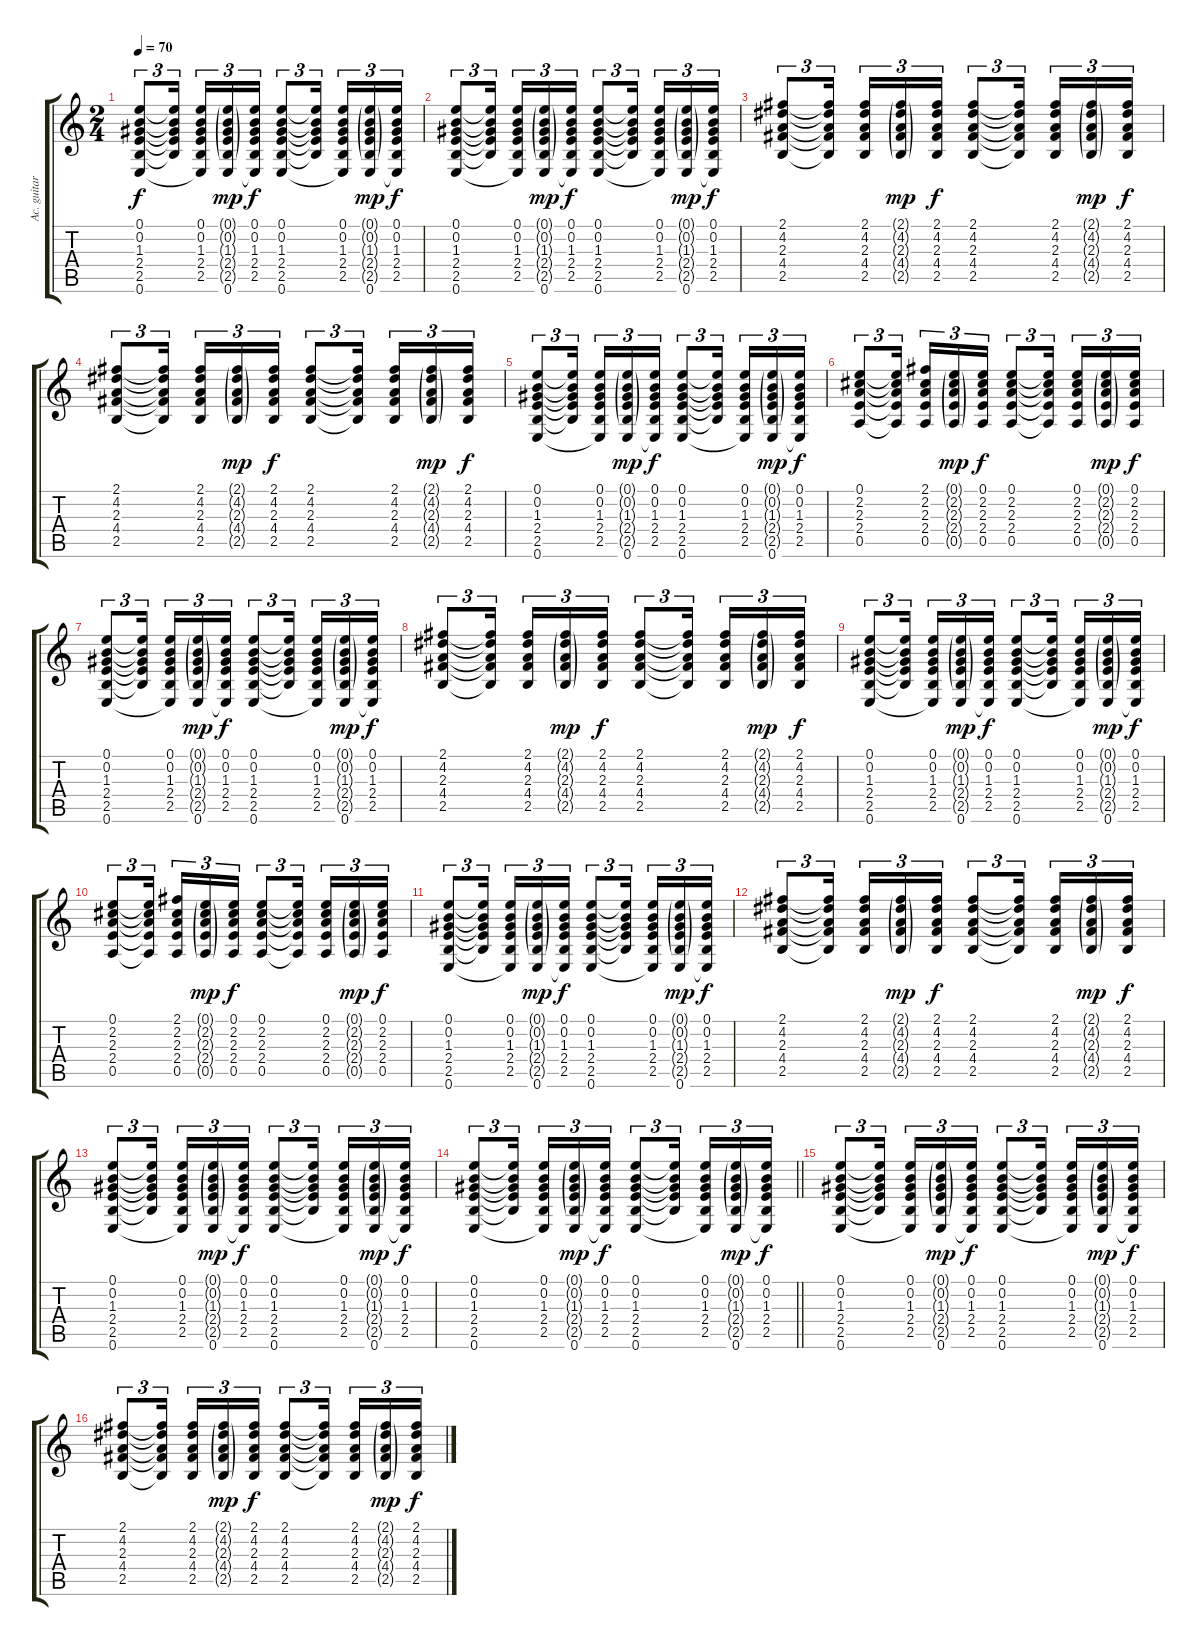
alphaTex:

\track ("Ac. guitar (Ак. гитара)" "Ac. guitar") {instrument acousticguitarsteel}
\staff {score tabs}
\tuning (E4 B3 G3 D3 A2 E2) {hide}
\ts (2 4)
\tempo 70
\clef g2
\ks c
(0.1 0.2 1.3 2.4 2.5 0.6).8{tu (3 2) dy f} (0.1{t} 0.2{t} 1.3{t} 2.4{t} 2.5{t}).16{tu (3 2)} (0.1 0.2 1.3 2.4 2.5 0.6{t}).16{tu (3 2)} (0.1{g} 0.2{g} 1.3{g} 2.4{g} 2.5{g} 0.6).16{tu (3 2) dy mp} (0.1 0.2 1.3 2.4 2.5 0.6{t}).16{tu (3 2) dy f} (0.1 0.2 1.3 2.4 2.5 0.6).8{tu (3 2)} (0.1{t} 0.2{t} 1.3{t} 2.4{t} 2.5{t}).16{tu (3 2)} (0.1 0.2 1.3 2.4 2.5 0.6{t}).16{tu (3 2)} (0.1{g} 0.2{g} 1.3{g} 2.4{g} 2.5{g} 0.6).16{tu (3 2) dy mp} (0.1 0.2 1.3 2.4 2.5 0.6{t}).16{tu (3 2) dy f} |
(0.1 0.2 1.3 2.4 2.5 0.6).8{tu (3 2)} (0.1{t} 0.2{t} 1.3{t} 2.4{t} 2.5{t}).16{tu (3 2)} (0.1 0.2 1.3 2.4 2.5 0.6{t}).16{tu (3 2)} (0.1{g} 0.2{g} 1.3{g} 2.4{g} 2.5{g} 0.6).16{tu (3 2) dy mp} (0.1 0.2 1.3 2.4 2.5 0.6{t}).16{tu (3 2) dy f} (0.1 0.2 1.3 2.4 2.5 0.6).8{tu (3 2)} (0.1{t} 0.2{t} 1.3{t} 2.4{t} 2.5{t}).16{tu (3 2)} (0.1 0.2 1.3 2.4 2.5 0.6{t}).16{tu (3 2)} (0.1{g} 0.2{g} 1.3{g} 2.4{g} 2.5{g} 0.6).16{tu (3 2) dy mp} (0.1 0.2 1.3 2.4 2.5 0.6{t}).16{tu (3 2) dy f} |
(2.1 4.2 2.3 4.4 2.5).8{tu (3 2)} (2.1{t} 4.2{t} 2.3{t} 4.4{t} 2.5{t}).16{tu (3 2)} (2.1 4.2 2.3 4.4 2.5).16{tu (3 2)} (2.1{g} 4.2{g} 2.3{g} 4.4{g} 2.5{g}).16{tu (3 2) dy mp} (2.1 4.2 2.3 4.4 2.5).16{tu (3 2) dy f} (2.1 4.2 2.3 4.4 2.5).8{tu (3 2)} (2.1{t} 4.2{t} 2.3{t} 4.4{t} 2.5{t}).16{tu (3 2)} (2.1 4.2 2.3 4.4 2.5).16{tu (3 2)} (2.1{g} 4.2{g} 2.3{g} 4.4{g} 2.5{g}).16{tu (3 2) dy mp} (2.1 4.2 2.3 4.4 2.5).16{tu (3 2) dy f} |
(2.1 4.2 2.3 4.4 2.5).8{tu (3 2)} (2.1{t} 4.2{t} 2.3{t} 4.4{t} 2.5{t}).16{tu (3 2)} (2.1 4.2 2.3 4.4 2.5).16{tu (3 2)} (2.1{g} 4.2{g} 2.3{g} 4.4{g} 2.5{g}).16{tu (3 2) dy mp} (2.1 4.2 2.3 4.4 2.5).16{tu (3 2) dy f} (2.1 4.2 2.3 4.4 2.5).8{tu (3 2)} (2.1{t} 4.2{t} 2.3{t} 4.4{t} 2.5{t}).16{tu (3 2)} (2.1 4.2 2.3 4.4 2.5).16{tu (3 2)} (2.1{g} 4.2{g} 2.3{g} 4.4{g} 2.5{g}).16{tu (3 2) dy mp} (2.1 4.2 2.3 4.4 2.5).16{tu (3 2) dy f} |
(0.1 0.2 1.3 2.4 2.5 0.6).8{tu (3 2)} (0.1{t} 0.2{t} 1.3{t} 2.4{t} 2.5{t}).16{tu (3 2)} (0.1 0.2 1.3 2.4 2.5 0.6{t}).16{tu (3 2)} (0.1{g} 0.2{g} 1.3{g} 2.4{g} 2.5{g} 0.6).16{tu (3 2) dy mp} (0.1 0.2 1.3 2.4 2.5 0.6{t}).16{tu (3 2) dy f} (0.1 0.2 1.3 2.4 2.5 0.6).8{tu (3 2)} (0.1{t} 0.2{t} 1.3{t} 2.4{t} 2.5{t}).16{tu (3 2)} (0.1 0.2 1.3 2.4 2.5 0.6{t}).16{tu (3 2)} (0.1{g} 0.2{g} 1.3{g} 2.4{g} 2.5{g} 0.6).16{tu (3 2) dy mp} (0.1 0.2 1.3 2.4 2.5 0.6{t}).16{tu (3 2) dy f} |
(0.1 2.2 2.3 2.4 0.5).8{tu (3 2)} (0.1{t} 2.2{t} 2.3{t} 2.4{t} 0.5{t}).16{tu (3 2)} (2.1 2.2 2.3 2.4 0.5).16{tu (3 2)} (0.1{g} 2.2{g} 2.3{g} 2.4{g} 0.5{g}).16{tu (3 2) dy mp} (0.1 2.2 2.3 2.4 0.5).16{tu (3 2) dy f} (0.1 2.2 2.3 2.4 0.5).8{tu (3 2)} (0.1{t} 2.2{t} 2.3{t} 2.4{t} 0.5{t}).16{tu (3 2)} (0.1 2.2 2.3 2.4 0.5).16{tu (3 2)} (0.1{g} 2.2{g} 2.3{g} 2.4{g} 0.5{g}).16{tu (3 2) dy mp} (0.1 2.2 2.3 2.4 0.5).16{tu (3 2) dy f} |
(0.1 0.2 1.3 2.4 2.5 0.6).8{tu (3 2)} (0.1{t} 0.2{t} 1.3{t} 2.4{t} 2.5{t}).16{tu (3 2)} (0.1 0.2 1.3 2.4 2.5 0.6{t}).16{tu (3 2)} (0.1{g} 0.2{g} 1.3{g} 2.4{g} 2.5{g} 0.6).16{tu (3 2) dy mp} (0.1 0.2 1.3 2.4 2.5 0.6{t}).16{tu (3 2) dy f} (0.1 0.2 1.3 2.4 2.5 0.6).8{tu (3 2)} (0.1{t} 0.2{t} 1.3{t} 2.4{t} 2.5{t}).16{tu (3 2)} (0.1 0.2 1.3 2.4 2.5 0.6{t}).16{tu (3 2)} (0.1{g} 0.2{g} 1.3{g} 2.4{g} 2.5{g} 0.6).16{tu (3 2) dy mp} (0.1 0.2 1.3 2.4 2.5 0.6{t}).16{tu (3 2) dy f} |
(2.1 4.2 2.3 4.4 2.5).8{tu (3 2)} (2.1{t} 4.2{t} 2.3{t} 4.4{t} 2.5{t}).16{tu (3 2)} (2.1 4.2 2.3 4.4 2.5).16{tu (3 2)} (2.1{g} 4.2{g} 2.3{g} 4.4{g} 2.5{g}).16{tu (3 2) dy mp} (2.1 4.2 2.3 4.4 2.5).16{tu (3 2) dy f} (2.1 4.2 2.3 4.4 2.5).8{tu (3 2)} (2.1{t} 4.2{t} 2.3{t} 4.4{t} 2.5{t}).16{tu (3 2)} (2.1 4.2 2.3 4.4 2.5).16{tu (3 2)} (2.1{g} 4.2{g} 2.3{g} 4.4{g} 2.5{g}).16{tu (3 2) dy mp} (2.1 4.2 2.3 4.4 2.5).16{tu (3 2) dy f} |
(0.1 0.2 1.3 2.4 2.5 0.6).8{tu (3 2)} (0.1{t} 0.2{t} 1.3{t} 2.4{t} 2.5{t}).16{tu (3 2)} (0.1 0.2 1.3 2.4 2.5 0.6{t}).16{tu (3 2)} (0.1{g} 0.2{g} 1.3{g} 2.4{g} 2.5{g} 0.6).16{tu (3 2) dy mp} (0.1 0.2 1.3 2.4 2.5 0.6{t}).16{tu (3 2) dy f} (0.1 0.2 1.3 2.4 2.5 0.6).8{tu (3 2)} (0.1{t} 0.2{t} 1.3{t} 2.4{t} 2.5{t}).16{tu (3 2)} (0.1 0.2 1.3 2.4 2.5 0.6{t}).16{tu (3 2)} (0.1{g} 0.2{g} 1.3{g} 2.4{g} 2.5{g} 0.6).16{tu (3 2) dy mp} (0.1 0.2 1.3 2.4 2.5 0.6{t}).16{tu (3 2) dy f} |
(0.1 2.2 2.3 2.4 0.5).8{tu (3 2)} (0.1{t} 2.2{t} 2.3{t} 2.4{t} 0.5{t}).16{tu (3 2)} (2.1 2.2 2.3 2.4 0.5).16{tu (3 2)} (0.1{g} 2.2{g} 2.3{g} 2.4{g} 0.5{g}).16{tu (3 2) dy mp} (0.1 2.2 2.3 2.4 0.5).16{tu (3 2) dy f} (0.1 2.2 2.3 2.4 0.5).8{tu (3 2)} (0.1{t} 2.2{t} 2.3{t} 2.4{t} 0.5{t}).16{tu (3 2)} (0.1 2.2 2.3 2.4 0.5).16{tu (3 2)} (0.1{g} 2.2{g} 2.3{g} 2.4{g} 0.5{g}).16{tu (3 2) dy mp} (0.1 2.2 2.3 2.4 0.5).16{tu (3 2) dy f} |
(0.1 0.2 1.3 2.4 2.5 0.6).8{tu (3 2)} (0.1{t} 0.2{t} 1.3{t} 2.4{t} 2.5{t}).16{tu (3 2)} (0.1 0.2 1.3 2.4 2.5 0.6{t}).16{tu (3 2)} (0.1{g} 0.2{g} 1.3{g} 2.4{g} 2.5{g} 0.6).16{tu (3 2) dy mp} (0.1 0.2 1.3 2.4 2.5 0.6{t}).16{tu (3 2) dy f} (0.1 0.2 1.3 2.4 2.5 0.6).8{tu (3 2)} (0.1{t} 0.2{t} 1.3{t} 2.4{t} 2.5{t}).16{tu (3 2)} (0.1 0.2 1.3 2.4 2.5 0.6{t}).16{tu (3 2)} (0.1{g} 0.2{g} 1.3{g} 2.4{g} 2.5{g} 0.6).16{tu (3 2) dy mp} (0.1 0.2 1.3 2.4 2.5 0.6{t}).16{tu (3 2) dy f} |
(2.1 4.2 2.3 4.4 2.5).8{tu (3 2)} (2.1{t} 4.2{t} 2.3{t} 4.4{t} 2.5{t}).16{tu (3 2)} (2.1 4.2 2.3 4.4 2.5).16{tu (3 2)} (2.1{g} 4.2{g} 2.3{g} 4.4{g} 2.5{g}).16{tu (3 2) dy mp} (2.1 4.2 2.3 4.4 2.5).16{tu (3 2) dy f} (2.1 4.2 2.3 4.4 2.5).8{tu (3 2)} (2.1{t} 4.2{t} 2.3{t} 4.4{t} 2.5{t}).16{tu (3 2)} (2.1 4.2 2.3 4.4 2.5).16{tu (3 2)} (2.1{g} 4.2{g} 2.3{g} 4.4{g} 2.5{g}).16{tu (3 2) dy mp} (2.1 4.2 2.3 4.4 2.5).16{tu (3 2) dy f} |
(0.1 0.2 1.3 2.4 2.5 0.6).8{tu (3 2)} (0.1{t} 0.2{t} 1.3{t} 2.4{t} 2.5{t}).16{tu (3 2)} (0.1 0.2 1.3 2.4 2.5 0.6{t}).16{tu (3 2)} (0.1{g} 0.2{g} 1.3{g} 2.4{g} 2.5{g} 0.6).16{tu (3 2) dy mp} (0.1 0.2 1.3 2.4 2.5 0.6{t}).16{tu (3 2) dy f} (0.1 0.2 1.3 2.4 2.5 0.6).8{tu (3 2)} (0.1{t} 0.2{t} 1.3{t} 2.4{t} 2.5{t}).16{tu (3 2)} (0.1 0.2 1.3 2.4 2.5 0.6{t}).16{tu (3 2)} (0.1{g} 0.2{g} 1.3{g} 2.4{g} 2.5{g} 0.6).16{tu (3 2) dy mp} (0.1 0.2 1.3 2.4 2.5 0.6{t}).16{tu (3 2) dy f} |
\barLineRight lightlight
(0.1 0.2 1.3 2.4 2.5 0.6).8{tu (3 2)} (0.1{t} 0.2{t} 1.3{t} 2.4{t} 2.5{t}).16{tu (3 2)} (0.1 0.2 1.3 2.4 2.5 0.6{t}).16{tu (3 2)} (0.1{g} 0.2{g} 1.3{g} 2.4{g} 2.5{g} 0.6).16{tu (3 2) dy mp} (0.1 0.2 1.3 2.4 2.5 0.6{t}).16{tu (3 2) dy f} (0.1 0.2 1.3 2.4 2.5 0.6).8{tu (3 2)} (0.1{t} 0.2{t} 1.3{t} 2.4{t} 2.5{t}).16{tu (3 2)} (0.1 0.2 1.3 2.4 2.5 0.6{t}).16{tu (3 2)} (0.1{g} 0.2{g} 1.3{g} 2.4{g} 2.5{g} 0.6).16{tu (3 2) dy mp} (0.1 0.2 1.3 2.4 2.5 0.6{t}).16{tu (3 2) dy f} |
(0.1 0.2 1.3 2.4 2.5 0.6).8{tu (3 2)} (0.1{t} 0.2{t} 1.3{t} 2.4{t} 2.5{t}).16{tu (3 2)} (0.1 0.2 1.3 2.4 2.5 0.6{t}).16{tu (3 2)} (0.1{g} 0.2{g} 1.3{g} 2.4{g} 2.5{g} 0.6).16{tu (3 2) dy mp} (0.1 0.2 1.3 2.4 2.5 0.6{t}).16{tu (3 2) dy f} (0.1 0.2 1.3 2.4 2.5 0.6).8{tu (3 2)} (0.1{t} 0.2{t} 1.3{t} 2.4{t} 2.5{t}).16{tu (3 2)} (0.1 0.2 1.3 2.4 2.5 0.6{t}).16{tu (3 2)} (0.1{g} 0.2{g} 1.3{g} 2.4{g} 2.5{g} 0.6).16{tu (3 2) dy mp} (0.1 0.2 1.3 2.4 2.5 0.6{t}).16{tu (3 2) dy f} |
(2.1 4.2 2.3 4.4 2.5).8{tu (3 2)} (2.1{t} 4.2{t} 2.3{t} 4.4{t} 2.5{t}).16{tu (3 2)} (2.1 4.2 2.3 4.4 2.5).16{tu (3 2)} (2.1{g} 4.2{g} 2.3{g} 4.4{g} 2.5{g}).16{tu (3 2) dy mp} (2.1 4.2 2.3 4.4 2.5).16{tu (3 2) dy f} (2.1 4.2 2.3 4.4 2.5).8{tu (3 2)} (2.1{t} 4.2{t} 2.3{t} 4.4{t} 2.5{t}).16{tu (3 2)} (2.1 4.2 2.3 4.4 2.5).16{tu (3 2)} (2.1{g} 4.2{g} 2.3{g} 4.4{g} 2.5{g}).16{tu (3 2) dy mp} (2.1 4.2 2.3 4.4 2.5).16{tu (3 2) dy f}
